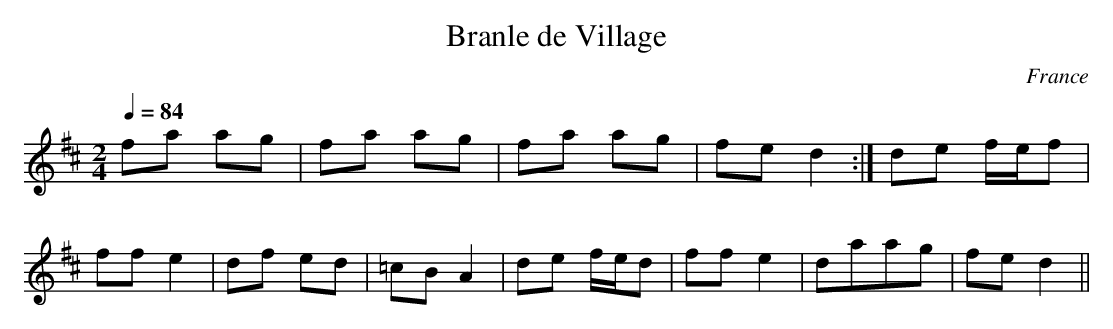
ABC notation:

X:1
T:Branle de Village
O:France
M:2/4
L:1/8
Q:1/4=84
K:D
fa ag| fa ag|fa ag|fe d2:| de f/2e/2f|!
 ff e2|df ed|=cB A2|de f/2e/2d| ff e2|daag|fe d2||
